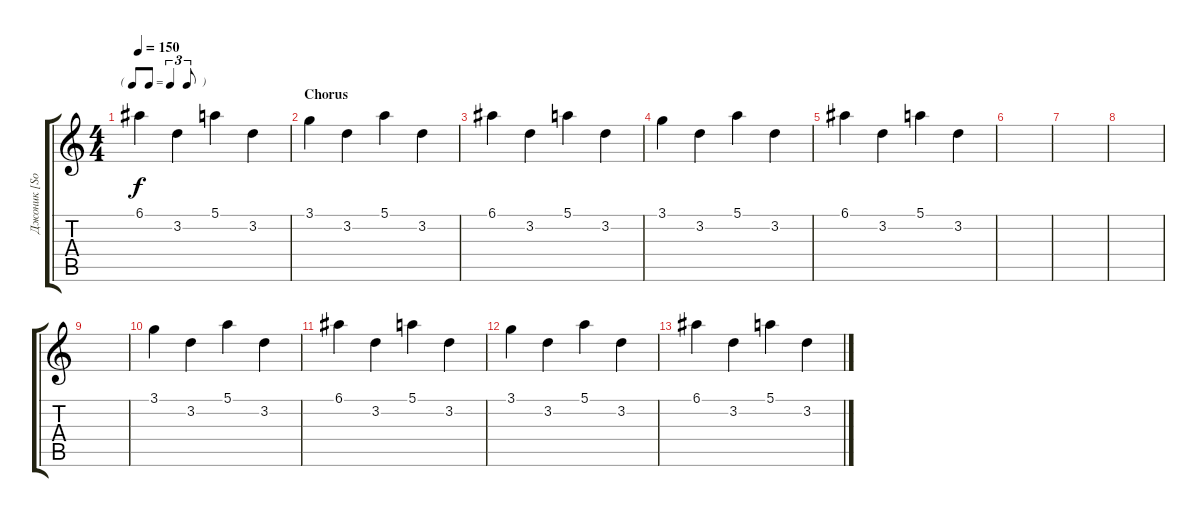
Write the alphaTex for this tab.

\track ("Джоник [Solo]" "Джоник [So") {instrument electricguitarclean}
\staff {score tabs}
\tuning (E4 B3 G3 D3 A2 E2) {hide}
\ts (4 4)
\tf triplet8th
\tempo 150
\clef g2
\ks c
6.1.4{dy f} 3.2.4 5.1.4 3.2.4 |
\section ("" "Chorus")
3.1.4 3.2.4 5.1.4 3.2.4 |
6.1.4 3.2.4 5.1.4 3.2.4 |
3.1.4 3.2.4 5.1.4 3.2.4 |
6.1.4 3.2.4 5.1.4 3.2.4 |
|
|
|
|
3.1.4 3.2.4 5.1.4 3.2.4 |
6.1.4 3.2.4 5.1.4 3.2.4 |
3.1.4 3.2.4 5.1.4 3.2.4 |
6.1.4 3.2.4 5.1.4 3.2.4
